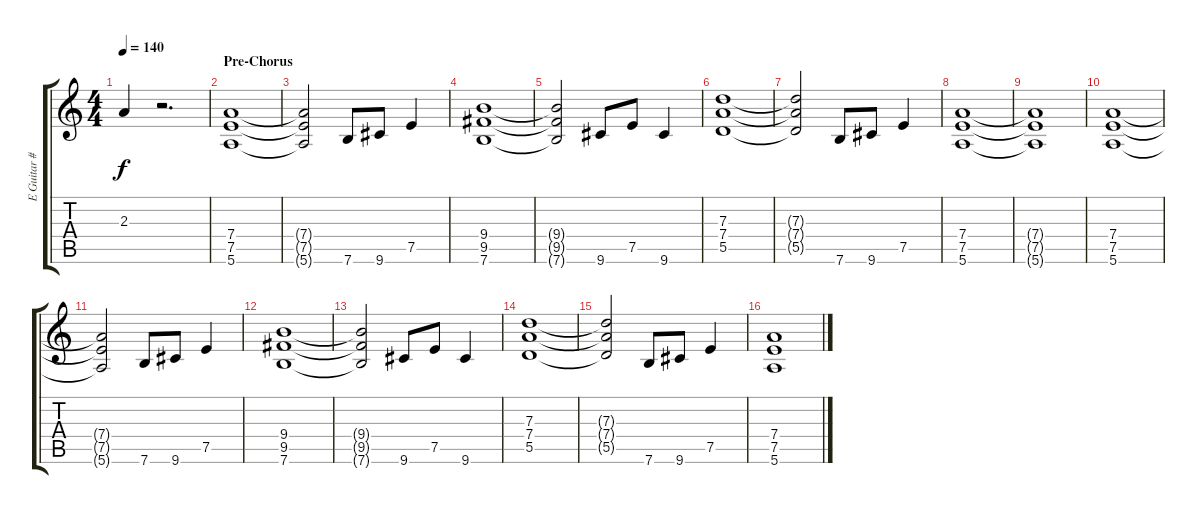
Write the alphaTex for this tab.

\track ("E Guitar #2" "E Guitar #") {instrument electricguitarjazz}
\staff {score tabs}
\tuning (E4 B3 G3 D3 A2 E2) {hide}
\ts (4 4)
\tempo 140
\clef g2
\ks c
2.3{t}.4{dy f} r.2{d} |
\section ("" "Pre-Chorus")
(7.4 7.5 5.6).1 |
(7.4{t} 7.5{t} 5.6{t}).2 7.6.8 9.6.8 7.5.4 |
(9.4 9.5 7.6).1 |
(9.4{t} 9.5{t} 7.6{t}).2 9.6.8 7.5.8 9.6.4 |
(7.3 7.4 5.5).1 |
(7.3{t} 7.4{t} 5.5{t}).2 7.6.8 9.6.8 7.5.4 |
(7.4 7.5 5.6).1 |
(7.4{t} 7.5{t} 5.6{t}).1 |
(7.4 7.5 5.6).1 |
(7.4{t} 7.5{t} 5.6{t}).2 7.6.8 9.6.8 7.5.4 |
(9.4 9.5 7.6).1 |
(9.4{t} 9.5{t} 7.6{t}).2 9.6.8 7.5.8 9.6.4 |
(7.3 7.4 5.5).1 |
(7.3{t} 7.4{t} 5.5{t}).2 7.6.8 9.6.8 7.5.4 |
(7.4 7.5 5.6).1
